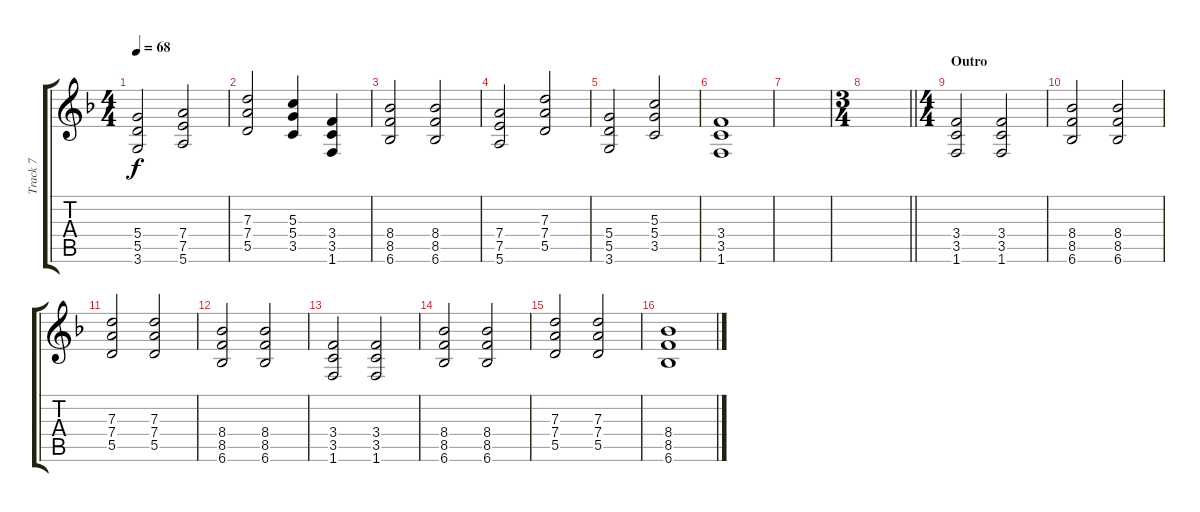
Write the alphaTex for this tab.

\track ("Track 7" "Track 7") {instrument distortionguitar}
\staff {score tabs}
\tuning (E4 B3 G3 D3 A2 E2) {hide}
\ts (4 4)
\tempo 68
\clef g2
\ks f
(5.4 5.5 3.6).2{dy f} (7.4 7.5 5.6).2 |
(7.3 7.4 5.5).2 (5.3 5.4 3.5).4 (3.4 3.5 1.6).4 |
(8.4 8.5 6.6).2 (8.4 8.5 6.6).2 |
(7.4 7.5 5.6).2 (7.3 7.4 5.5).2 |
(5.4 5.5 3.6).2 (5.3 5.4 3.5).2 |
(3.4 3.5 1.6).1 |
|
\ts (3 4)
\barLineRight lightlight
|
\ts (4 4)
\section ("" "Outro")
(3.4 3.5 1.6).2 (3.4 3.5 1.6).2 |
(8.4 8.5 6.6).2 (8.4 8.5 6.6).2 |
(7.3 7.4 5.5).2 (7.3 7.4 5.5).2 |
(8.4 8.5 6.6).2 (8.4 8.5 6.6).2 |
(3.4 3.5 1.6).2 (3.4 3.5 1.6).2 |
(8.4 8.5 6.6).2 (8.4 8.5 6.6).2 |
(7.3 7.4 5.5).2 (7.3 7.4 5.5).2 |
(8.4 8.5 6.6).1
